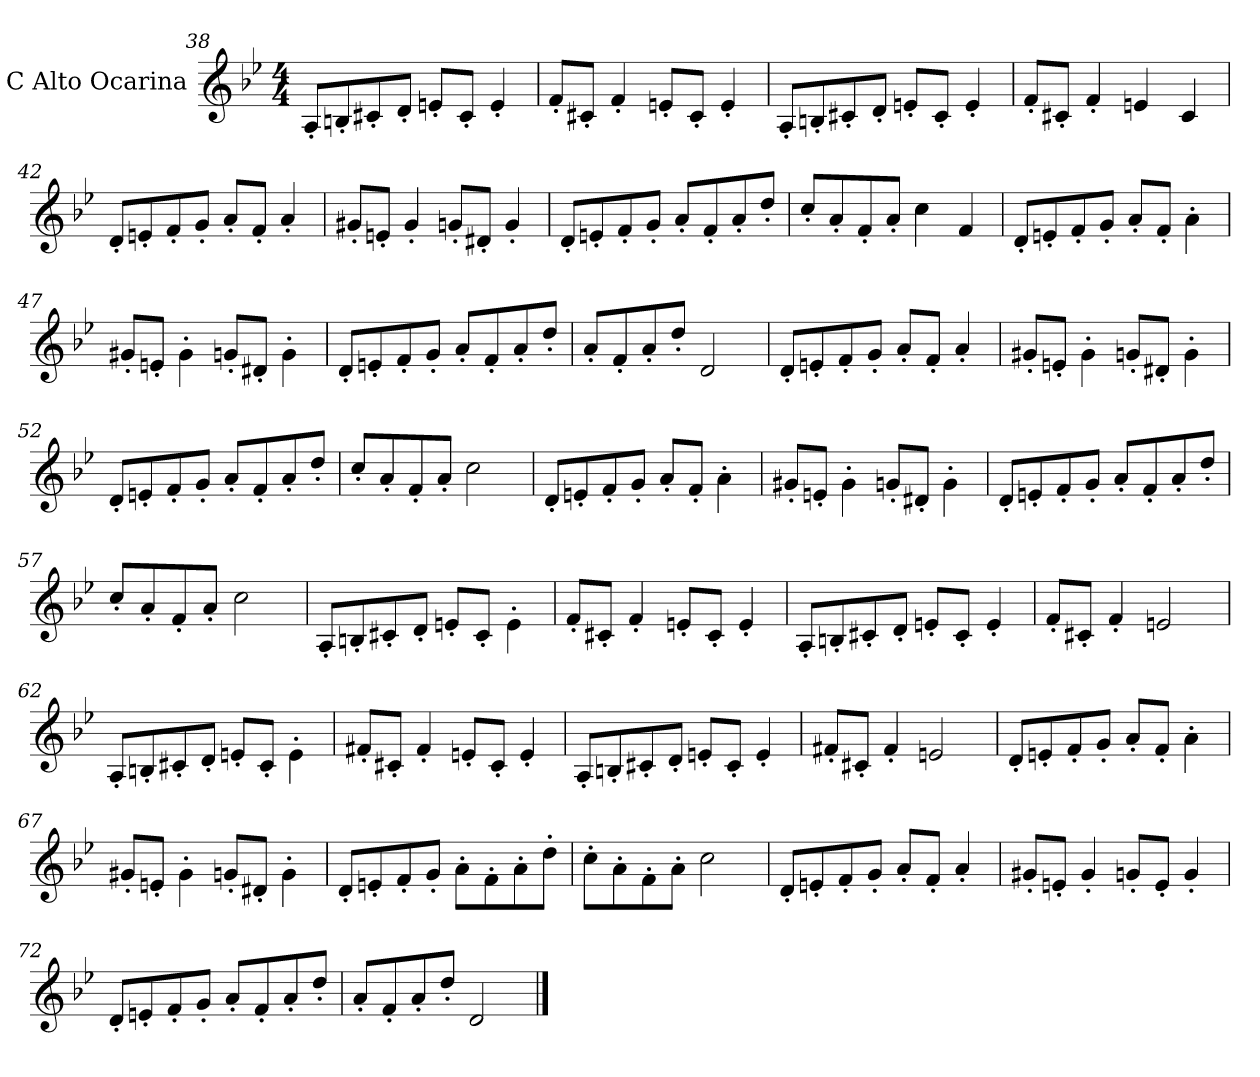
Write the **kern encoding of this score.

**kern
*part1
*staff1
*I"C Alto Ocarina
*I'C A. Oc.
*clefG2
*k[b-e-]
*B-:
*M4/4
=38
8A'/L
8Bn'/
8c#X'/
8d'/J
8en'/L
8c#'/J
4e'/
!!LO:LB:g=z
=39
8f'/L
8c#X'/J
4f'/
8en'/L
8c#'/J
4e'/
=40
8A'/L
8Bn'/
8c#X'/
8d'/J
8en'/L
8c#'/J
4e'/
=41
8f'/L
8c#X'/J
4f'/
4en/
4c#/
=42
8d'/L
8en'/
8f'/
8g'/J
8a'/L
8f'/J
4a'/
=43
8g#X'/L
8en'/J
4g#'/
8gn'/L
8d#X'/J
4g'/
!!LO:PB:g=z
=44
8d'/L
8en'/
8f'/
8g'/J
8a'/L
8f'/
8a'/
8dd'/J
=45
8cc'/L
8a'/
8f'/
8a'/J
4cc\
4f/
=46
8d'/L
8en'/
8f'/
8g'/J
8a'/L
8f'/J
4a'\
=47
8g#X'/L
8en'/J
4g#'\
8gn'/L
8d#X'/J
4g'\
!!LO:LB:g=z
=48
8d'/L
8en'/
8f'/
8g'/J
8a'/L
8f'/
8a'/
8dd'/J
=49
8a'/L
8f'/
8a'/
8dd'/J
2d/
=50
8d'/L
8en'/
8f'/
8g'/J
8a'/L
8f'/J
4a'/
=51
8g#X'/L
8en'/J
4g#'\
8gn'/L
8d#X'/J
4g'\
=52
8d'/L
8en'/
8f'/
8g'/J
8a'/L
8f'/
8a'/
8dd'/J
!!LO:LB:g=z
=53
8cc'/L
8a'/
8f'/
8a'/J
2cc\
=54
8d'/L
8en'/
8f'/
8g'/J
8a'/L
8f'/J
4a'\
=55
8g#X'/L
8en'/J
4g#'\
8gn'/L
8d#X'/J
4g'\
=56
8d'/L
8en'/
8f'/
8g'/J
8a'/L
8f'/
8a'/
8dd'/J
=57
8cc'/L
8a'/
8f'/
8a'/J
2cc\
!!LO:LB:g=z
=58
8A'/L
8Bn'/
8c#X'/
8d'/J
8en'/L
8c#'/J
4e'\
=59
8f'/L
8c#X'/J
4f'/
8en'/L
8c#'/J
4e'/
=60
8A'/L
8Bn'/
8c#X'/
8d'/J
8en'/L
8c#'/J
4e'/
=61
8f'/L
8c#X'/J
4f'/
2en/
!!LO:LB:g=z
=62
8A'/L
8Bn'/
8c#X'/
8d'/J
8en'/L
8c#'/J
4e'\
=63
8f#X'/L
8c#X'/J
4f#'/
8en'/L
8c#'/J
4e'/
=64
8A'/L
8Bn'/
8c#X'/
8d'/J
8en'/L
8c#'/J
4e'/
=65
8f#X'/L
8c#X'/J
4f#'/
2en/
!!LO:LB:g=z
=66
8d'/L
8en'/
8f'/
8g'/J
8a'/L
8f'/J
4a'\
=67
8g#X'/L
8en'/J
4g#'\
8gn'/L
8d#X'/J
4g'\
=68
8d'/L
8en'/
8f'/
8g'/J
8a'\L
8f'\
8a'\
8dd'\J
=69
8cc'\L
8a'\
8f'\
8a'\J
2cc\
=70
8d'/L
8en'/
8f'/
8g'/J
8a'/L
8f'/J
4a'/
!!LO:LB:g=z
=71
8g#X'/L
8en'/J
4g#'/
8gn'/L
8e'/J
4g'/
=72
8d'/L
8en'/
8f'/
8g'/J
8a'/L
8f'/
8a'/
8dd'/J
=73
8a'/L
8f'/
8a'/
8dd'/J
2d/
==
*-
